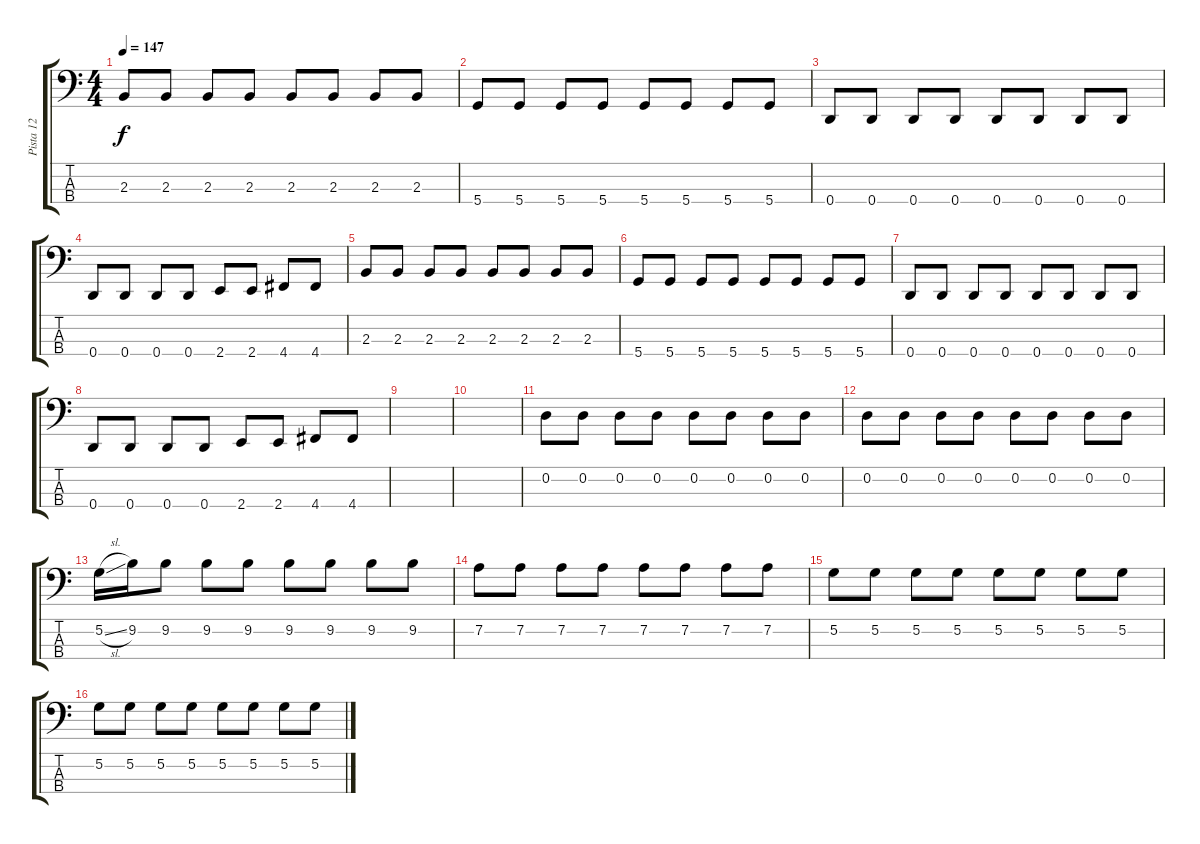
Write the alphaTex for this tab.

\track ("Pista 12" "Pista 12") {instrument electricbasspick}
\staff {score tabs}
\tuning (G2 D2 A1 D1) {hide}
\ts (4 4)
\tempo 147
\clef f4
\ks c
2.3.8{dy f} 2.3.8 2.3.8 2.3.8 2.3.8 2.3.8 2.3.8 2.3.8 |
5.4.8 5.4.8 5.4.8 5.4.8 5.4.8 5.4.8 5.4.8 5.4.8 |
0.4.8 0.4.8 0.4.8 0.4.8 0.4.8 0.4.8 0.4.8 0.4.8 |
0.4.8 0.4.8 0.4.8 0.4.8 2.4.8 2.4.8 4.4.8 4.4.8 |
2.3.8 2.3.8 2.3.8 2.3.8 2.3.8 2.3.8 2.3.8 2.3.8 |
5.4.8 5.4.8 5.4.8 5.4.8 5.4.8 5.4.8 5.4.8 5.4.8 |
0.4.8 0.4.8 0.4.8 0.4.8 0.4.8 0.4.8 0.4.8 0.4.8 |
0.4.8 0.4.8 0.4.8 0.4.8 2.4.8 2.4.8 4.4.8 4.4.8 |
|
|
0.2.8 0.2.8 0.2.8 0.2.8 0.2.8 0.2.8 0.2.8 0.2.8 |
0.2.8 0.2.8 0.2.8 0.2.8 0.2.8 0.2.8 0.2.8 0.2.8 |
5.2{sl}.16 9.2.16 9.2.8 9.2.8 9.2.8 9.2.8 9.2.8 9.2.8 9.2.8 |
7.2.8 7.2.8 7.2.8 7.2.8 7.2.8 7.2.8 7.2.8 7.2.8 |
5.2.8 5.2.8 5.2.8 5.2.8 5.2.8 5.2.8 5.2.8 5.2.8 |
5.2.8 5.2.8 5.2.8 5.2.8 5.2.8 5.2.8 5.2.8 5.2.8
